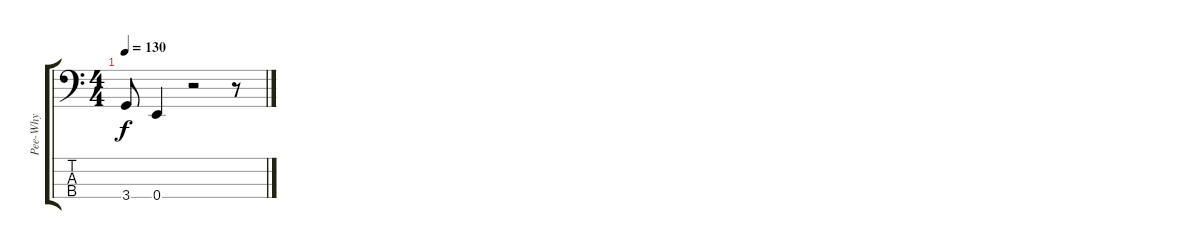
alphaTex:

\track ("Pee-Why" "Pee-Why") {instrument electricbassfinger}
\staff {score tabs}
\tuning (G2 D2 A1 E1) {hide}
\ts (4 4)
\tempo 130
\clef f4
\ks c
3.4.8{dy f} 0.4.4 r.2 r.8
